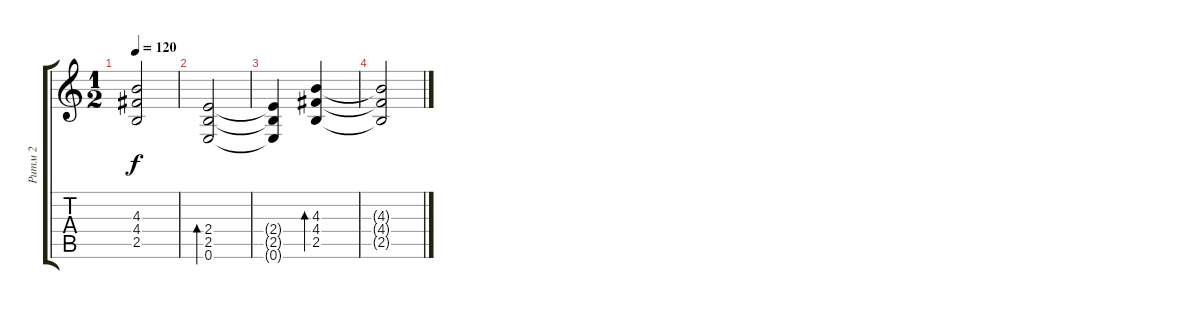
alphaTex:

\track ("Ритм 2" "Ритм 2") {instrument electricguitarclean}
\staff {score tabs}
\tuning (E4 B3 G3 D3 A2 E2) {hide}
\ts (1 2)
\tempo 120
\clef g2
\ks c
(4.3{t} 4.4{t} 2.5{t}).2{dy f} |
(2.4 2.5 0.6).2{bd 120} |
(2.4{t} 2.5{t} 0.6{t}).4 (4.3 4.4 2.5).4{bd 120} |
(4.3{t} 4.4{t} 2.5{t}).2
